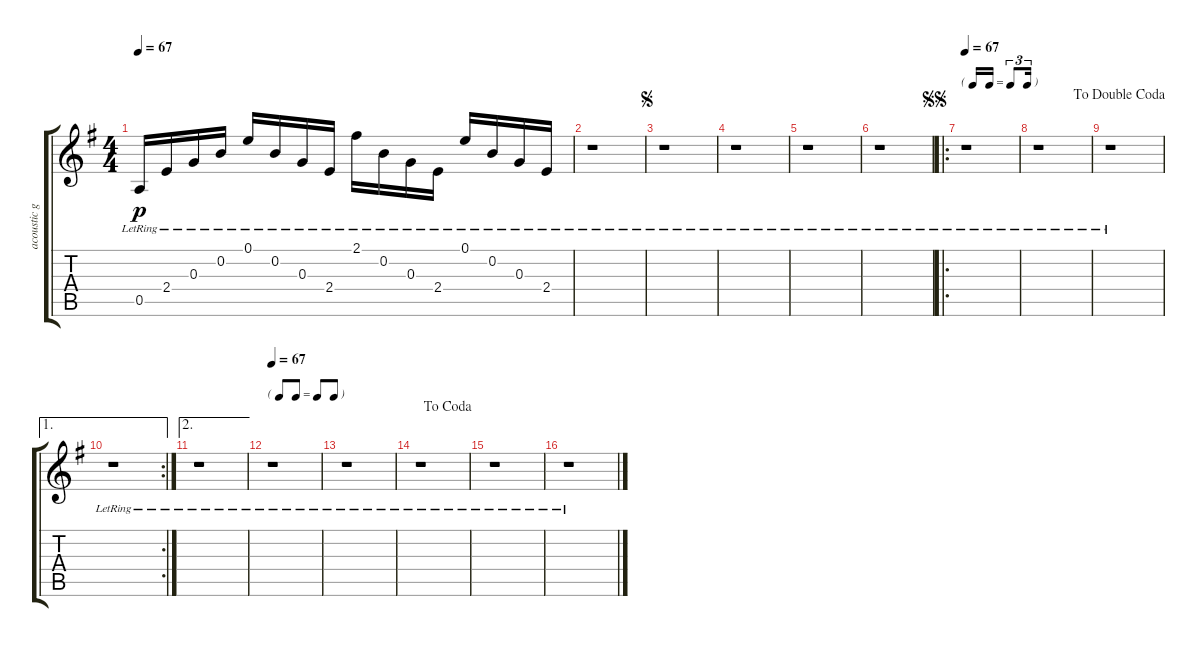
\track ("acoustic guitar" "acoustic g") {instrument acousticguitarsteel}
\staff {score tabs}
\tuning (E4 B3 G3 D3 A2 E2) {hide}
\ts (4 4)
\tempo 67
\clef g2
\ks g
0.5{lr}.16{dy p} 2.4{lr}.16 0.3{lr}.16 0.2{lr}.16 0.1{lr}.16 0.2{lr}.16 0.3{lr}.16 2.4{lr}.16 2.1{lr}.16 0.2{lr}.16 0.3{lr}.16 2.4{lr}.16 0.1{lr}.16 0.2{lr}.16 0.3{lr}.16 2.4{lr}.16 |
r.1 |
\jump segno
r.1 |
r.1 |
r.1 |
r.1 |
\ro
\tf triplet16th
\jump segnosegno
\tempo 67
r.1 |
r.1 |
\jump dadoublecoda
r.1 |
\ae 1
\rc 2
r.1 |
\ae 2
r.1 |
\tf none
\tempo 67
r.1 |
r.1 |
\jump dacoda
r.1 |
r.1 |
r.1
